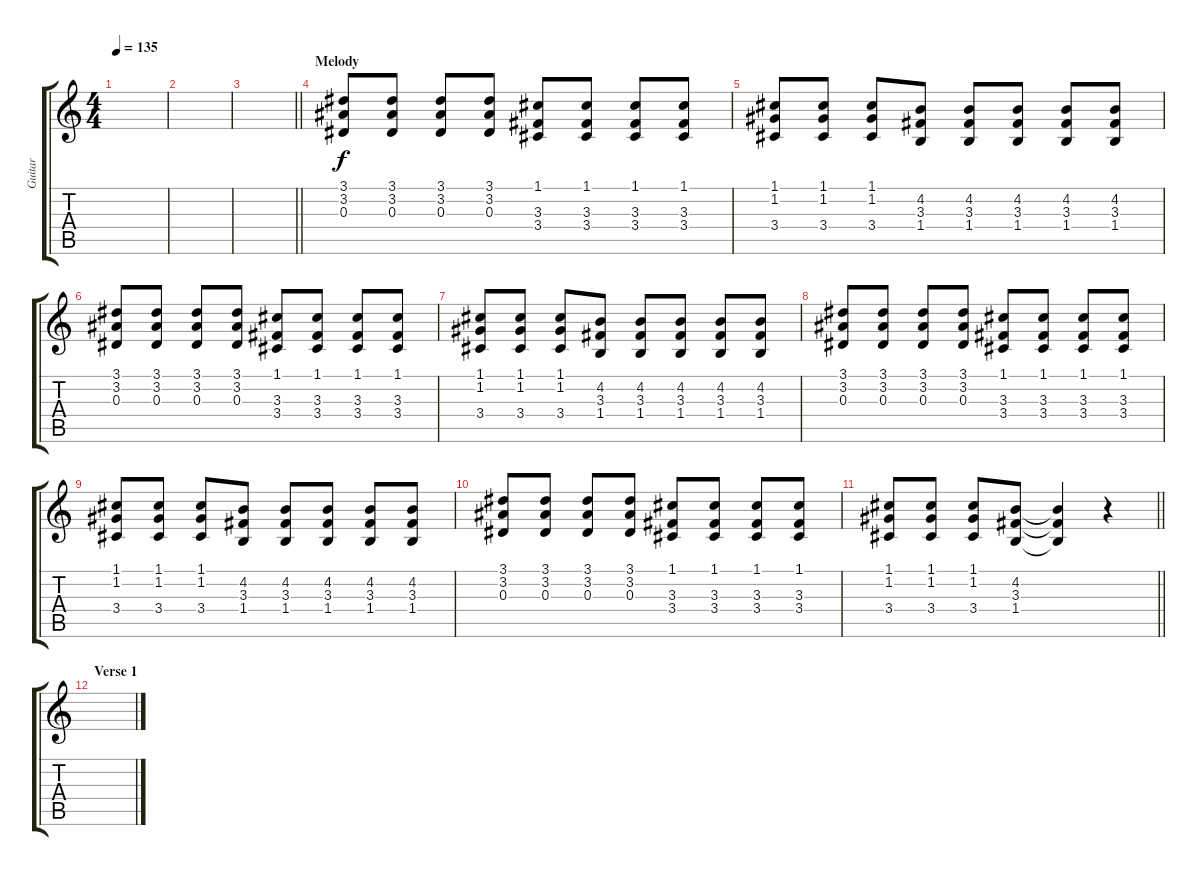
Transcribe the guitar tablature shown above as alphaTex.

\track ("Guitar" "Guitar") {instrument distortionguitar}
\staff {score tabs}
\tuning (C4 G3 Eb3 Bb2 F2 C2) {hide}
\ts (4 4)
\tempo 135
\clef g2
\ks c
|
|
\barLineRight lightlight
|
\section ("" "Melody")
(3.1 3.2 0.3).8 (3.1 3.2 0.3).8 (3.1 3.2 0.3).8 (3.1 3.2 0.3).8 (1.1 3.3 3.4).8 (1.1 3.3 3.4).8 (1.1 3.3 3.4).8 (1.1 3.3 3.4).8 |
(1.1 1.2 3.4).8 (1.1 1.2 3.4).8 (1.1 1.2 3.4).8 (4.2 3.3 1.4).8 (4.2 3.3 1.4).8 (4.2 3.3 1.4).8 (4.2 3.3 1.4).8 (4.2 3.3 1.4).8 |
(3.1 3.2 0.3).8 (3.1 3.2 0.3).8 (3.1 3.2 0.3).8 (3.1 3.2 0.3).8 (1.1 3.3 3.4).8 (1.1 3.3 3.4).8 (1.1 3.3 3.4).8 (1.1 3.3 3.4).8 |
(1.1 1.2 3.4).8 (1.1 1.2 3.4).8 (1.1 1.2 3.4).8 (4.2 3.3 1.4).8 (4.2 3.3 1.4).8 (4.2 3.3 1.4).8 (4.2 3.3 1.4).8 (4.2 3.3 1.4).8 |
(3.1 3.2 0.3).8 (3.1 3.2 0.3).8 (3.1 3.2 0.3).8 (3.1 3.2 0.3).8 (1.1 3.3 3.4).8 (1.1 3.3 3.4).8 (1.1 3.3 3.4).8 (1.1 3.3 3.4).8 |
(1.1 1.2 3.4).8 (1.1 1.2 3.4).8 (1.1 1.2 3.4).8 (4.2 3.3 1.4).8 (4.2 3.3 1.4).8 (4.2 3.3 1.4).8 (4.2 3.3 1.4).8 (4.2 3.3 1.4).8 |
(3.1 3.2 0.3).8 (3.1 3.2 0.3).8 (3.1 3.2 0.3).8 (3.1 3.2 0.3).8 (1.1 3.3 3.4).8 (1.1 3.3 3.4).8 (1.1 3.3 3.4).8 (1.1 3.3 3.4).8 |
\barLineRight lightlight
(1.1 1.2 3.4).8 (1.1 1.2 3.4).8 (1.1 1.2 3.4).8 (4.2 3.3 1.4).8 (4.2{t} 3.3{t} 1.4{t}).4 r.4 |
\section ("" "Verse 1")
